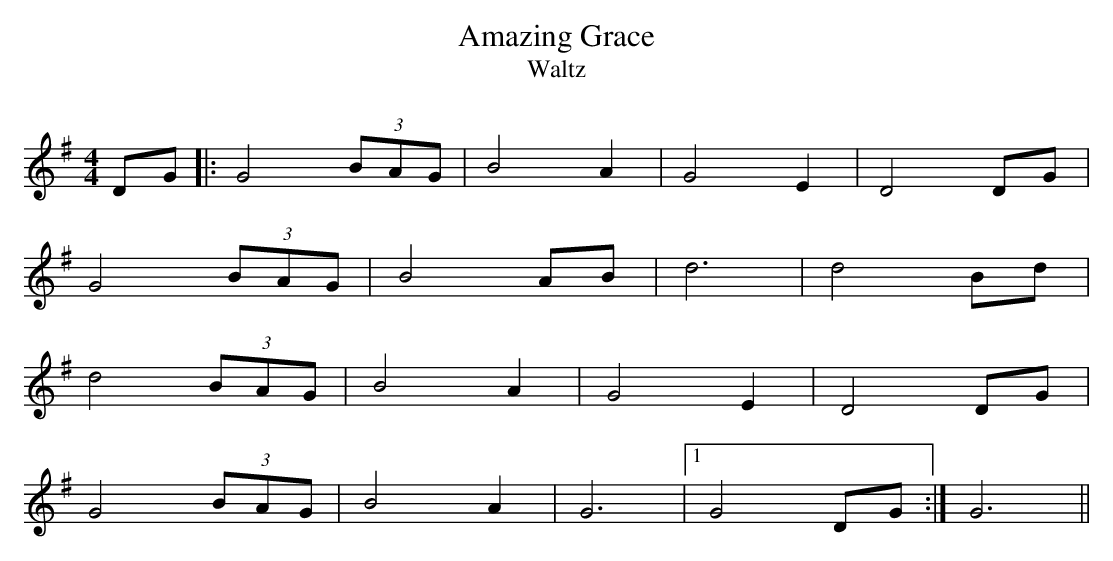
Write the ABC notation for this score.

X:1
T:Amazing Grace
T:Waltz
Q:90
L:1/8
M:4/4
K:G
DG |: G4 (3BAG | B4 A2 | G4 E2 | D4 DG |
G4 (3BAG | B4 AB | d6 | d4 Bd |
d4 (3BAG | B4 A2 | G4 E2 | D4 DG |
G4 (3BAG | B4 A2 | G6 |1 G4 DG :| G6 ||
